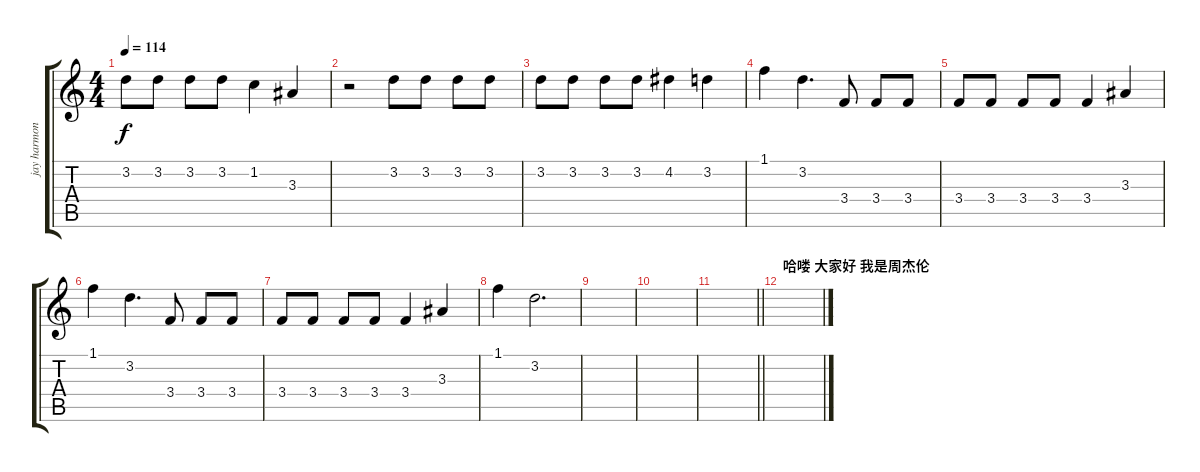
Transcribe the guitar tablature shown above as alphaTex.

\track ("jay harmony" "jay harmon") {instrument electricguitarjazz}
\staff {score tabs}
\tuning (E4 B3 G3 D3 A2 E2) {hide}
\ts (4 4)
\tempo 114
\clef g2
\ks c
3.2.8{dy f} 3.2.8 3.2.8 3.2.8 1.2.4 3.3.4 |
r.2 3.2.8 3.2.8 3.2.8 3.2.8 |
3.2.8 3.2.8 3.2.8 3.2.8 4.2.4 3.2.4 |
1.1.4 3.2.4{d} 3.4.8 3.4.8 3.4.8 |
3.4.8 3.4.8 3.4.8 3.4.8 3.4.4 3.3.4 |
1.1.4 3.2.4{d} 3.4.8 3.4.8 3.4.8 |
3.4.8 3.4.8 3.4.8 3.4.8 3.4.4 3.3.4 |
1.1.4 3.2.2{d} |
|
|
\barLineRight lightlight
|
\section ("" "哈喽 大家好 我是周杰伦")
